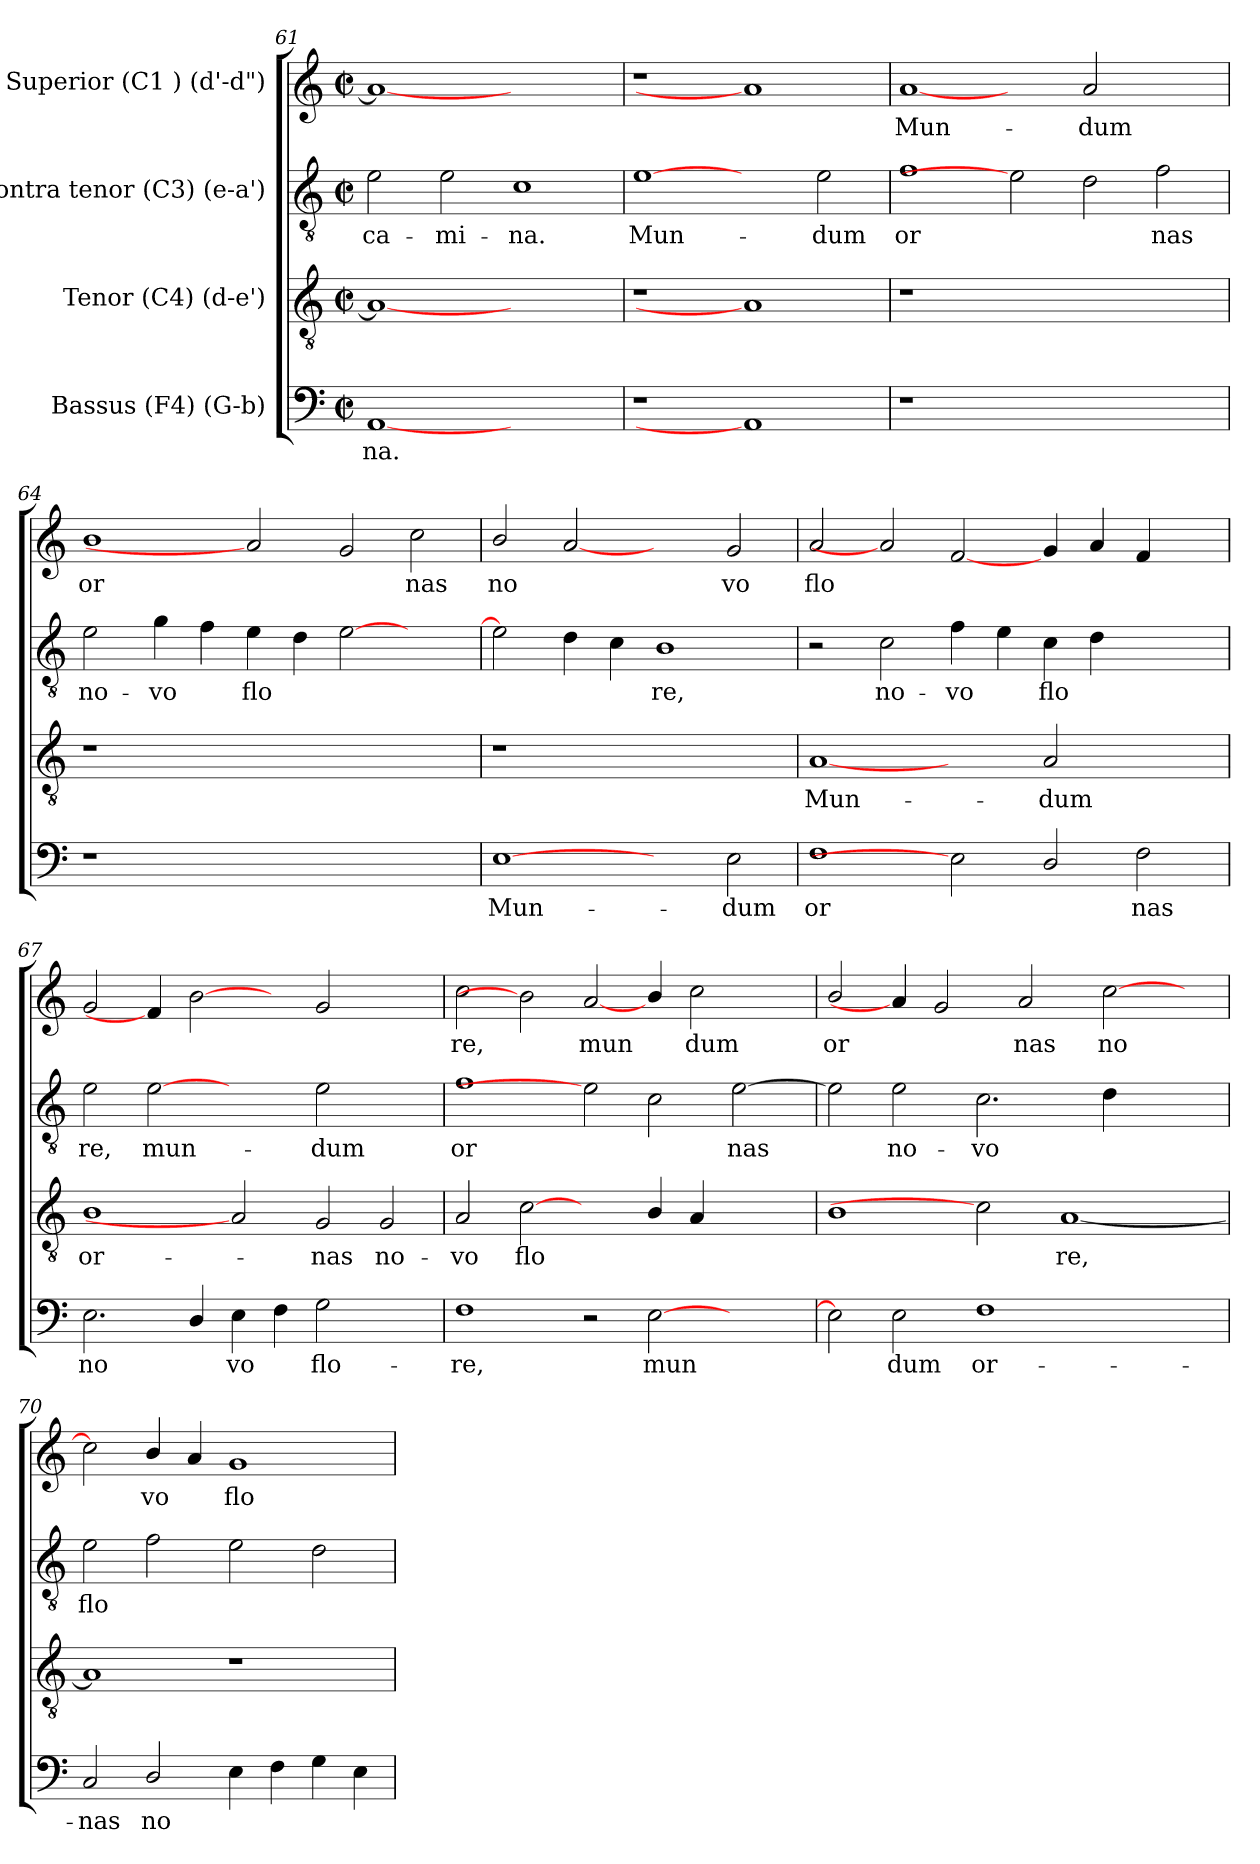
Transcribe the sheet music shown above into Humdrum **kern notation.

**kern	**text	**kern	**text	**kern	**text	**kern	**text
*part4	*part4	*part3	*part3	*part2	*part2	*part1	*part1
*staff4	*staff4	*staff3	*staff3	*staff2	*staff2	*staff1	*staff1
*I"Bassus (F4)  (G-b)	*	*I"Tenor (C4)  (d-e')	*	*I"Contra tenor (C3)  (e-a')	*	*I"Superior (C1 )  (d'-d")	*
*clefF4	*	*clefGv2	*	*clefGv2	*	*clefG2	*
*k[]	*	*k[]	*	*k[]	*	*k[]	*
*C:	*	*C:	*	*C:	*	*C:	*
*M2/2	*	*M2/2	*	*M2/2	*	*M2/2	*
*met(c|)	*	*met(c|)	*	*met(c|)	*	*met(c|)	*
=61	=61	=61	=61	=61	=61	=61	=61
!	!LO:LY:b:cj	!	!LO:LY:b:cj	!	!LO:LY:b:cj	!	!LO:LY:b:cj
[1AA	-na.	1A_	.	2e\	-ca-	1a_	.
!	!	!	!	!	!LO:LY:b:cj	!	!
.	.	.	.	2e\	-mi-	.	.
!	!	!	!	!	!LO:LY:b:cj	!	!
1ryy	.	1ryy	.	1c	-na.	1ryy	.
!!LO:PB:g=z
=62	=62	=62	=62	=62	=62	=62	=62
!	!	!	!	!	!LO:LY:b:cj	!	!
1r	.	1r	.	[1e	Mun-	1r	.
1AA]	.	1A]	.	2ryy	.	1a]	.
!	!	!	!	!	!LO:LY:b:cj	!	!
.	.	.	.	2e\	-dum	.	.
=63	=63	=63	=63	=63	=63	=63	=63
!	!	!	!	!	!LO:LY:b:cj	!	!LO:LY:b:cj
1r	.	1r	.	1f	or-	[1a	Mun-
1.ryy	.	1.ryy	.	2e]	.	2ryy	.
!	!	!	!	!	!LO:LY:b:cj	!	!LO:LY:b:cj
.	.	.	.	2d\	--	2a/	-dum
!	!	!	!	!	!LO:LY:b:cj	!	!
.	.	.	.	2f\	-nas	2ryy	.
=64	=64	=64	=64	=64	=64	=64	=64
!	!	!	!	!	!LO:LY:b:cj	!	!LO:LY:b:cj
1r	.	1r	.	2e\	no-	1b	or-
!	!	!	!	!	!LO:LY:b:cj	!	!
.	.	.	.	4g\	-vo	.	.
!	!	!	!	!	!LO:LY:b:cj	!	!
.	.	.	.	4f\	.	.	.
!	!	!	!	!	!LO:LY:b:cj	!	!
1.ryy	.	1.ryy	.	4e\	flo-	2a]	.
!	!	!	!	!	!LO:LY:b:cj	!	!
.	.	.	.	4d\	--	.	.
!	!	!	!	!	!LO:LY:b:cj	!	!LO:LY:b:cj
.	.	.	.	[>2e\	--	2g/	--
!	!	!	!	!	!	!	!LO:LY:b:cj
.	.	.	.	2ryy	.	2cc\	-nas
=65	=65	=65	=65	=65	=65	=65	=65
!	!LO:LY:b:cj	!	!	!	!LO:LY:b:cj	!	!LO:LY:b:cj
[1E	Mun-	1r	.	2e\]	--	2b/	no-
!	!	!	!	!	!LO:LY:b:cj	!	!LO:LY:b:cj
.	.	.	.	4d\	--	[2a	--
!	!	!	!	!	!LO:LY:b:cj	!	!
.	.	.	.	4c\	--	.	.
!	!	!	!	!	!LO:LY:b:cj	!	!
2ryy	.	1ryy	.	1B	-re,	2ryy	.
!	!LO:LY:b:cj	!	!	!	!	!	!LO:LY:b:cj
2E\	-dum	.	.	.	.	2g/	-vo
=66	=66	=66	=66	=66	=66	=66	=66
!	!LO:LY:b:cj	!	!LO:LY:b:cj	!	!	!	!LO:LY:b:cj
1F	or-	[1A	Mun-	2r	.	2a/	flo-
!	!	!	!	!	!LO:LY:b:cj	!	!
.	.	.	.	2c\	no-	2a]	.
!	!	!	!	!	!LO:LY:b:cj	!	!LO:LY:b:cj
2E]	.	2ryy	.	4f\	-vo	[2f/	--
!	!	!	!	!	!LO:LY:b:cj	!	!
.	.	.	.	4e\	.	.	.
!	!LO:LY:b:cj	!	!LO:LY:b:cj	!	!LO:LY:b:cj	!	!LO:LY:b:cj
2D/	--	2A/	-dum	4c\	flo-	4g/	--
!	!	!	!	!	!LO:LY:b:cj	!	!LO:LY:b:cj
.	.	.	.	4d\	--	4a/	--
!	!LO:LY:b:cj	!	!	!	!	!	!LO:LY:b:cj
2F\	-nas	2ryy	.	2ryy	.	4f/	--
.	.	.	.	.	.	4ryy	.
!!LO:LB:g=z
=67	=67	=67	=67	=67	=67	=67	=67
!	!LO:LY:b:cj	!	!LO:LY:b:cj	!	!LO:LY:b:cj	!	!LO:LY:b:cj
2.E\	no-	1B	or-	2e\	-re,	2g/	--
!	!	!	!	!	!LO:LY:b:cj	!	!
.	.	.	.	[2e	mun-	4f/]	.
!	!LO:LY:b:cj	!	!	!	!	!	!LO:LY:b:cj
4D/	--	.	.	.	.	[2b	--
!	!LO:LY:b:cj	!	!	!	!	!	!
4E\	-vo	2A]	.	2ryy	.	.	.
!	!LO:LY:b:cj	!	!	!	!	!	!
4F\	.	.	.	.	.	4ryy	.
!	!LO:LY:b:cj	!	!LO:LY:b:cj	!	!LO:LY:b:cj	!	!LO:LY:b:cj
2G\	flo-	2G/	-nas	2e\	-dum	2g/	--
!	!	!	!LO:LY:b:cj	!	!	!	!
2ryy	.	2G/	no-	2ryy	.	2ryy	.
=68	=68	=68	=68	=68	=68	=68	=68
!	!LO:LY:b:cj	!	!LO:LY:b:cj	!	!LO:LY:b:cj	!	!LO:LY:b:cj
1F	-re,	2A/	-vo	1f	or-	2cc\	-re,
!	!	!	!LO:LY:b:cj	!	!	!	!
.	.	[2c	flo-	.	.	2b]	.
!	!	!	!	!	!	!	!LO:LY:b:cj
2r	.	2ryy	.	2e]	.	[2a/	mun-
!	!LO:LY:b:cj	!	!LO:LY:b:cj	!	!LO:LY:b:cj	!	!LO:LY:b:cj
[>2E\	mun-	4B/	--	2c\	--	4b/	--
!	!	!	!LO:LY:b:cj	!	!	!	!LO:LY:b:cj
.	.	4A/	--	.	.	2cc\	-dum
!	!	!	!	!	!LO:LY:b:cj	!	!
2ryy	.	2ryy	.	[>2e\	-nas	.	.
.	.	.	.	.	.	4ryy	.
=69	=69	=69	=69	=69	=69	=69	=69
!	!LO:LY:b:cj	!	!LO:LY:b:cj	!	!LO:LY:b:cj	!	!LO:LY:b:cj
2E\]	--	1B	--	2e\]	.	2b/	or-
!	!LO:LY:b:cj	!	!	!	!LO:LY:b:cj	!	!
2E\	-dum	.	.	2e\	no-	4a/]	.
!	!	!	!	!	!	!	!LO:LY:b:cj
.	.	.	.	.	.	2g/	--
!	!LO:LY:b:cj	!	!	!	!LO:LY:b:cj	!	!
1F	or-	2c]	.	2.c\	-vo	.	.
!	!	!	!	!	!	!	!LO:LY:b:cj
.	.	.	.	.	.	2a/	-nas
!	!	!	!LO:LY:b:cj	!	!	!	!
.	.	[<1A	-re,	.	.	.	.
!	!	!	!	!	!LO:LY:b:cj	!	!LO:LY:b:cj
.	.	.	.	4d\	.	[>2cc\	no-
2ryy	.	.	.	2ryy	.	.	.
.	.	.	.	.	.	4ryy	.
=70	=70	=70	=70	=70	=70	=70	=70
!	!LO:LY:b:cj	!	!LO:LY:b:cj	!	!LO:LY:b:cj	!	!LO:LY:b:cj
2C/	-nas	1A]	.	2e\	flo-	2cc\]	--
!	!LO:LY:b:cj	!	!	!	!LO:LY:b:cj	!	!LO:LY:b:cj
2D/	no-	.	.	2f\	--	4b/	-vo
!	!	!	!	!	!	!	!LO:LY:b:cj
.	.	.	.	.	.	4a/	.
!	!LO:LY:b:cj	!	!	!	!LO:LY:b:cj	!	!LO:LY:b:cj
4E\	--	1r	.	2e\	--	1g	flo-
!	!LO:LY:b:cj	!	!	!	!	!	!
4F\	--	.	.	.	.	.	.
!	!LO:LY:b:cj	!	!	!	!LO:LY:b:cj	!	!
4G\	--	.	.	2d\	--	.	.
!	!LO:LY:b:cj	!	!	!	!	!	!
4E\	--	.	.	.	.	.	.
=	=	=	=	=	=	=	=
*-	*-	*-	*-	*-	*-	*-	*-
